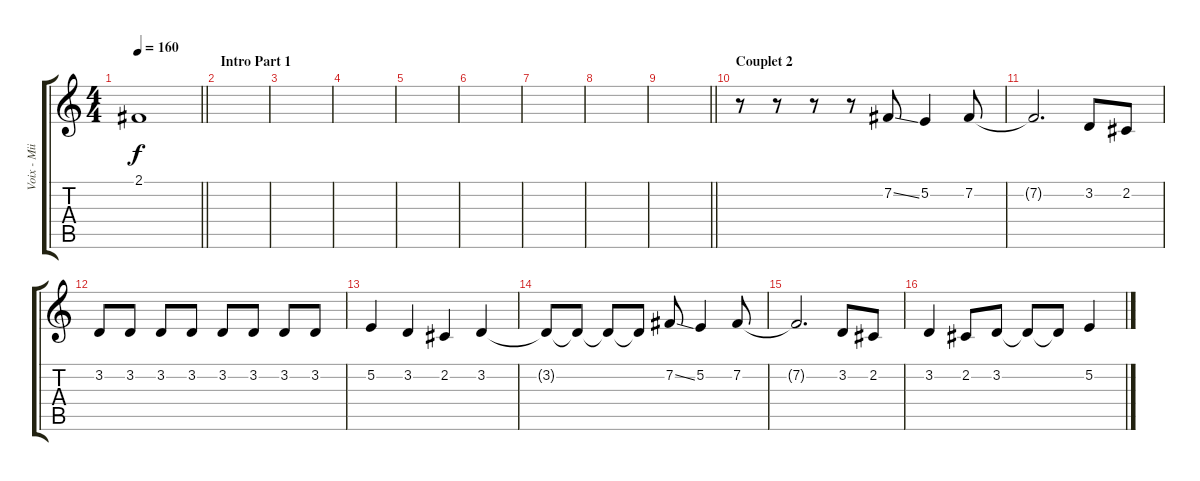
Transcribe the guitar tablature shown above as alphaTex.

\track ("Voix - Miikka" "Voix - Mii") {instrument mutedtrumpet}
\staff {score tabs}
\tuning (E4 B3 G3 D3 A2 E2) {hide}
\ts (4 4)
\tempo 160
\clef g2
\barLineRight lightlight
\ks c
2.1.1{dy f} |
\section ("" "Intro Part 1")
|
|
|
|
|
|
|
\barLineRight lightlight
|
\section ("" "Couplet 2")
r.8 r.8 r.8 r.8 7.2{ss}.8 5.2.4 7.2.8 |
7.2{t}.2{d} 3.2.8 2.2.8 |
3.2.8 3.2.8 3.2.8 3.2.8 3.2.8 3.2.8 3.2.8 3.2.8 |
5.2.4 3.2.4 2.2.4 3.2.4 |
3.2{t}.8 3.2{t}.8 3.2{t}.8 3.2{t}.8 7.2{ss}.8 5.2.4 7.2.8 |
7.2{t}.2{d} 3.2.8 2.2.8 |
3.2.4 2.2.8 3.2.8 3.2{t}.8 3.2{t}.8 5.2.4
